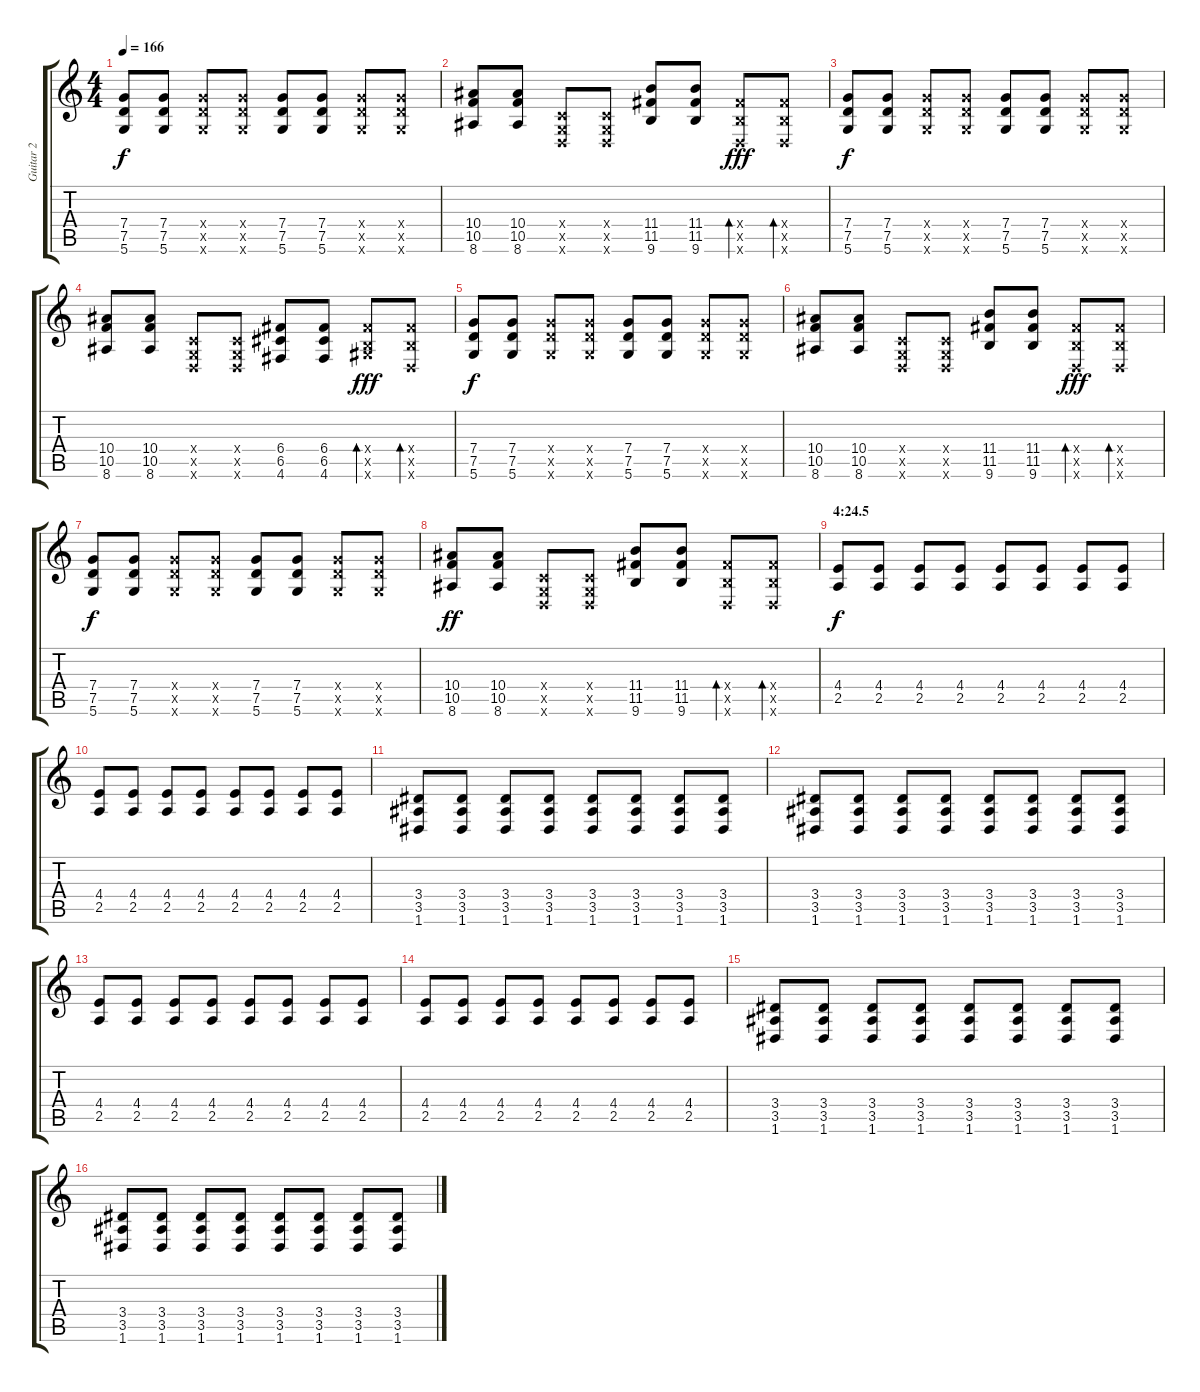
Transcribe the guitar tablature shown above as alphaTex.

\track ("Guitar 2" "Guitar 2") {instrument overdrivenguitar}
\staff {score tabs}
\tuning (D4 A3 F3 C3 G2 D2) {hide}
\ts (4 4)
\tempo 166
\clef g2
\ks c
(7.4 7.5 5.6).8{dy f} (7.4 7.5 5.6).8 (7.4{x} 7.5{x} 5.6{x}).8 (7.4{x} 7.5{x} 5.6{x}).8 (7.4 7.5 5.6).8 (7.4 7.5 5.6).8 (7.4{x} 7.5{x} 5.6{x}).8 (7.4{x} 7.5{x} 5.6{x}).8 |
(10.4 10.5 8.6).8 (10.4 10.5 8.6).8 (0.4{x} 0.5{x} 0.6{x}).8 (0.4{x} 0.5{x} 0.6{x}).8 (11.4 11.5 9.6).8 (11.4 11.5 9.6).8 (6.4{x} 4.5{x} 0.6{x}).8{bd 60 dy fff} (6.4{x} 4.5{x} 0.6{x}).8{bd 60} |
(7.4 7.5 5.6).8{dy f} (7.4 7.5 5.6).8 (7.4{x} 7.5{x} 5.6{x}).8 (7.4{x} 7.5{x} 5.6{x}).8 (7.4 7.5 5.6).8 (7.4 7.5 5.6).8 (7.4{x} 7.5{x} 5.6{x}).8 (7.4{x} 7.5{x} 5.6{x}).8 |
(10.4 10.5 8.6).8 (10.4 10.5 8.6).8 (0.4{x} 0.5{x} 0.6{x}).8 (0.4{x} 0.5{x} 0.6{x}).8 (6.4 6.5 4.6).8 (6.4 6.5 4.6).8 (6.4{x} 4.5{x} 6.6{x}).8{bd 60 dy fff} (6.4{x} 4.5{x} 0.6{x}).8{bd 60} |
(7.4 7.5 5.6).8{dy f} (7.4 7.5 5.6).8 (7.4{x} 7.5{x} 5.6{x}).8 (7.4{x} 7.5{x} 5.6{x}).8 (7.4 7.5 5.6).8 (7.4 7.5 5.6).8 (7.4{x} 7.5{x} 5.6{x}).8 (7.4{x} 7.5{x} 5.6{x}).8 |
(10.4 10.5 8.6).8 (10.4 10.5 8.6).8 (0.4{x} 0.5{x} 0.6{x}).8 (0.4{x} 0.5{x} 0.6{x}).8 (11.4 11.5 9.6).8 (11.4 11.5 9.6).8 (6.4{x} 4.5{x} 0.6{x}).8{bd 60 dy fff} (6.4{x} 4.5{x} 0.6{x}).8{bd 60} |
(7.4 7.5 5.6).8{dy f} (7.4 7.5 5.6).8 (7.4{x} 7.5{x} 5.6{x}).8 (7.4{x} 7.5{x} 5.6{x}).8 (7.4 7.5 5.6).8 (7.4 7.5 5.6).8 (7.4{x} 7.5{x} 5.6{x}).8 (7.4{x} 7.5{x} 5.6{x}).8 |
(10.4 10.5 8.6).8{dy ff} (10.4 10.5 8.6).8 (0.4{x} 0.5{x} 0.6{x}).8 (0.4{x} 0.5{x} 0.6{x}).8 (11.4 11.5 9.6).8 (11.4 11.5 9.6).8 (6.4{x} 4.5{x} 0.6{x}).8{bd 60} (6.4{x} 4.5{x} 0.6{x}).8{bd 60} |
\section ("" "4:24.5")
(4.4 2.5).8{dy f} (4.4 2.5).8 (4.4 2.5).8 (4.4 2.5).8 (4.4 2.5).8 (4.4 2.5).8 (4.4 2.5).8 (4.4 2.5).8 |
(4.4 2.5).8 (4.4 2.5).8 (4.4 2.5).8 (4.4 2.5).8 (4.4 2.5).8 (4.4 2.5).8 (4.4 2.5).8 (4.4 2.5).8 |
(3.4 3.5 1.6).8 (3.4 3.5 1.6).8 (3.4 3.5 1.6).8 (3.4 3.5 1.6).8 (3.4 3.5 1.6).8 (3.4 3.5 1.6).8 (3.4 3.5 1.6).8 (3.4 3.5 1.6).8 |
(3.4 3.5 1.6).8 (3.4 3.5 1.6).8 (3.4 3.5 1.6).8 (3.4 3.5 1.6).8 (3.4 3.5 1.6).8 (3.4 3.5 1.6).8 (3.4 3.5 1.6).8 (3.4 3.5 1.6).8 |
(4.4 2.5).8 (4.4 2.5).8 (4.4 2.5).8 (4.4 2.5).8 (4.4 2.5).8 (4.4 2.5).8 (4.4 2.5).8 (4.4 2.5).8 |
(4.4 2.5).8 (4.4 2.5).8 (4.4 2.5).8 (4.4 2.5).8 (4.4 2.5).8 (4.4 2.5).8 (4.4 2.5).8 (4.4 2.5).8 |
(3.4 3.5 1.6).8 (3.4 3.5 1.6).8 (3.4 3.5 1.6).8 (3.4 3.5 1.6).8 (3.4 3.5 1.6).8 (3.4 3.5 1.6).8 (3.4 3.5 1.6).8 (3.4 3.5 1.6).8 |
(3.4 3.5 1.6).8 (3.4 3.5 1.6).8 (3.4 3.5 1.6).8 (3.4 3.5 1.6).8 (3.4 3.5 1.6).8 (3.4 3.5 1.6).8 (3.4 3.5 1.6).8 (3.4 3.5 1.6).8
